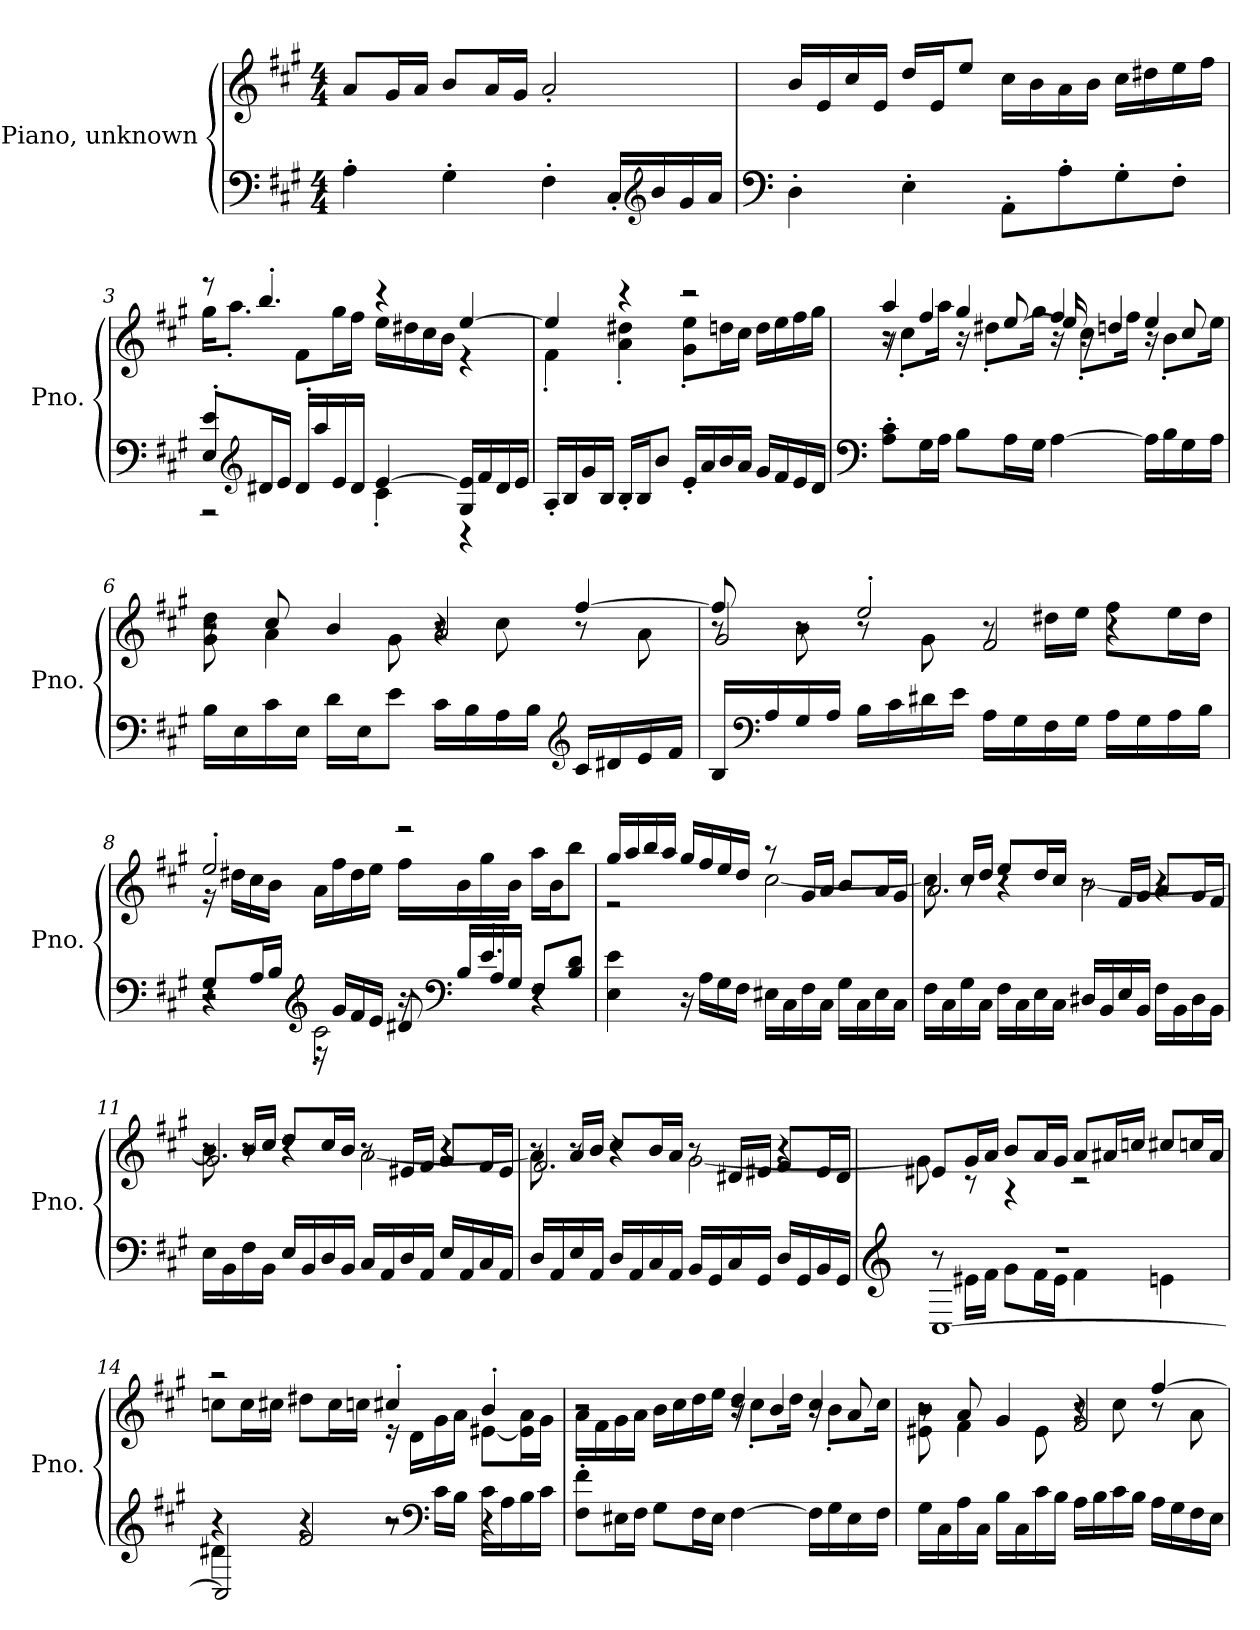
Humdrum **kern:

**kern	**kern
*part1	*part1
*staff2	*staff1
*I"Piano, unknown	*
*I'Pno.	*
*clefF4	*clefG2
*k[f#c#g#]	*k[f#c#g#]
*M4/4	*M4/4
*MM120	*MM120
=1	=1
4A'\	8a/L
.	16g#/L
.	16a/JJ
4G#'\	8b/L
.	16a/L
.	16g#/JJ
4F#'\	2a'/
16C#'/LL	.
*clefG2	*
16b/	.
16g#/	.
16a/JJ	.
=2	=2
*clefF4	*
4D'\	16b/LL
.	16e/
.	16cc#/
.	16e/JJ
4E'\	16dd/LL
.	16e/J
.	8ee/J
8AA'\L	16cc#\LL
.	16b\
8A'\	16a\
.	16b\JJ
8G#'\	16cc#\LL
.	16dd#X\
8F#'\J	16ee\
.	16ff#\JJ
!!LO:LB:g=z
=3	=3
*^	*^
8E/' 8e/'L	2r	8r	16gg#\KL
.	.	.	8.aa'\J
*clefG2	*	*	*
16d#X/L	.	4.bb'/	.
16e/JJ	.	.	.
16d#'/LL	.	.	8f#\L
16aa/	.	.	.
16e/	.	.	16gg#\L
16d#/JJ	.	.	16ff#\JJ
[4e/	4c#'\	4r	16ee\LL
.	.	.	16dd#X\
.	.	.	16cc#\
.	.	.	16b\JJ
16G#/ 16e/]LL	4r	[4ee/	4r
16f#/	.	.	.
16d#/	.	.	.
16e/JJ	.	.	.
*v	*v	*	*
=4	=4	=4
16A'/LL	4ee/]	4f#'\
16B/	.	.
16g#/	.	.
16B/JJ	.	.
16B'/LL	4r	4a\' 4dd#X\'
16B/J	.	.
8b/J	.	.
16e'/LL	2r	8g#\' 8ee\'L
16a/	.	.
16b/	.	16ddn\L
16a/JJ	.	16cc#\JJ
16g#/LL	.	16dd\LL
16f#/	.	16ee\
16e/	.	16ff#\
16d/JJ	.	16gg#\JJ
*	*v	*v
!!LO:LB:g=z
=5	=5
*clefF4	*
*	*^
*	*	*^
8A\' 8c#\'L	4aa/	16r	8r
.	.	8cc#'\L	.
16G#\L	.	.	4ff#/
16A\JJ	.	16aa\Jk	.
8B\L	4gg#/	16r	.
.	.	8dd#X'\L	.
16A\L	.	.	[8ee/
16G#\JJ	.	16gg#\Jk	.
[4A\	4ff#/	16r	16ee/]
.	.	8cc#'\L	16r
.	.	.	4ddn/
.	.	16ff#\Jk	.
16A\LL]	4ee/	16r	.
16B\	.	8b'\L	.
16G#\	.	.	8cc#/
16A\JJ	.	16ee\Jk	.
=6	=6	=6	=6
16B\LL	2r	8g#\ 8dd\	8r
16E\	.	.	.
16c#\	.	4a\	8cc#/
16E\JJ	.	.	.
16d\LL	.	.	4b/
16E\J	.	.	.
8e\J	.	8g#\	.
16c#\LL	4r	8r	2a/
16B\	.	.	.
16A\	.	8cc#\	.
16B\JJ	.	.	.
*clefG2	*	*	*
16c#/LL	[4ff#/	8r	.
16d#X/	.	.	.
16e/	.	8a\	.
16f#/JJ	.	.	.
!!LO:LB:g=z	!!	!!
=7	=7	=7	=7
16B/LL	8ff#/]	8r	2g#/
*clefF4	*	*	*
16A/	.	.	.
16G#/	8r	8b\	.
16A/JJ	.	.	.
16B\LL	2ee'/	8r	.
16c#\	.	.	.
16d#X\	.	8g#\	.
16e\JJ	.	.	.
16A\LL	.	8r	2f#/
16G#\	.	.	.
16F#\	.	16dd#X\LL	.
16G#\JJ	.	16ee\JJ	.
16A\LL	4r	8ff#\L	.
16G#\	.	.	.
16A\	.	16ee\L	.
16B\JJ	.	16dd#\JJ	.
*	*	*v	*v
=8	=8	=8
*^	*	*
*	*^	*	*
2r	4r	8G#/L	2ee'/	16r
.	.	.	.	16dd#X\LL
.	.	16A/L	.	16cc#\
.	.	16B/JJ	.	16b\JJ
*clefG2	*	*	*	*
.	2c#'\	16r	.	16a\LL
.	.	16g#/LL	.	16ff#\
.	.	16f#/	.	16dd#\
.	.	16e/JJ	.	16ee\JJ
8d#X/	.	16r	2r	16ff#\LL
*clefF4	*	*	*	*
.	.	16B/LL	.	16b\
4.e'/	.	16A/	.	16gg#\
.	.	16G#/JJ	.	16b\JJ
.	4r	8F#/L	.	16aa\LL
.	.	.	.	16b\J
.	.	8B/ 8d#/J	.	8bb\J
*v	*v	*v	*	*
!!LO:LB:g=z	!!
=9	=9	=9
4E\ 4e\	16gg#/LL	2r
.	16aa/	.
.	16bb/	.
.	16aa/JJ	.
16r	16gg#/LL	.
16A\LL	16ff#/	.
16G#\	16ee/	.
16F#\JJ	16dd/JJ	.
16E#X\LL	8r	[2cc#\
16C#\	.	.
16F#\	16g#/LL	.
16C#\JJ	16a/JJ	.
16G#\LL	8b/L	.
16C#\	.	.
16E#\	16a/L	.
16C#\JJ	16g#/JJ	.
=10	=10	=10
*	*	*^
16F#\LL	8r	8cc#\]	2.a/
16C#\	.	.	.
16G#\	16cc#/LL	8r	.
16C#\JJ	16dd/JJ	.	.
16F#\LL	8ee/L	4r	.
16C#\	.	.	.
16E\	16dd/L	.	.
16C#\JJ	16cc#/JJ	.	.
16D#X/LL	8r	[2b\	.
16BB/	.	.	.
16E/	16f#/LL	.	.
16BB/JJ	16g#/JJ	.	.
16F#\LL	8a/L	.	4r
16BB\	.	.	.
16D#\	16g#/L	.	.
16BB\JJ	16f#/JJ	.	.
!!LO:LB:g=z	!!	!!
=11	=11	=11	=11
16E\LL	8r	8b\]	2.g#/
16BB\	.	.	.
16F#\	16b/LL	8r	.
16BB\JJ	16cc#/JJ	.	.
16E/LL	8dd/L	4r	.
16BB/	.	.	.
16D/	16cc#/L	.	.
16BB/JJ	16b/JJ	.	.
16C#/LL	8r	[2a\	.
16AA/	.	.	.
16D/	16e#X/LL	.	.
16AA/JJ	16f#/JJ	.	.
16E/LL	8g#/L	.	4r
16AA/	.	.	.
16C#/	16f#/L	.	.
16AA/JJ	16e#/JJ	.	.
=12	=12	=12	=12
16D/LL	8r	8a\]	2.f#/
16AA/	.	.	.
16E/	16a/LL	8r	.
16AA/JJ	16b/JJ	.	.
16D/LL	8cc#/L	4r	.
16AA/	.	.	.
16C#/	16b/L	.	.
16AA/JJ	16a/JJ	.	.
16BB/LL	8r	[2g#\	.
16GG#/	.	.	.
16C#/	16d#X/LL	.	.
16GG#/JJ	16e#X/JJ	.	.
16D/LL	8f#/L	.	4r
16GG#/	.	.	.
16BB/	16e#/L	.	.
16GG#/JJ	16d#/JJ	.	.
*	*v	*v	*v
!!LO:PB:g=z
=13	=13
*clefG2	*
*^	*^
*	*^	*	*
1r	8r	[1C#	8e#X/L	8g#\]
.	16e#X\LL	.	16g#/L	8r
.	16f#\JJ	.	16a/JJ	.
.	8g#\L	.	8b/L	4r
.	16f#\L	.	16a/L	.
.	16e#\JJ	.	16g#/JJ	.
.	4f#\	.	8a/L	2r
.	.	.	16a#X/L	.
.	.	.	16ccn/JJ	.
.	4en\	.	8cc#X/L	.
.	.	.	16ccn/L	.
.	.	.	16a#/JJ	.
=14	=14	=14	=14	=14
4r	4d#X\	2C#/]	2r	8ccn\L
.	.	.	.	16cc\L
.	.	.	.	16cc#X\JJ
2f#/	4r	.	.	8dd#X\L
.	.	.	.	16cc#\L
.	.	.	.	16ccn\JJ
.	8r	2r	4cc#X'/	16r
.	.	.	.	16d\LL
*clefF4	*	*	*	*
.	16c#\LL	.	.	16g#\
.	16B\JJ	.	.	16a\JJ
4r	16c#\LL	.	4b'/	[8e#X\L
.	16A\	.	.	.
.	16B\	.	.	16e#\] 16a\L
.	16c#\JJ	.	.	16g#\JJ
*v	*v	*v	*	*
!!LO:LB:g=z
=15	=15	=15
*	*	*^
8F#\' 8f#\'L	2r	16a\LL	2r
.	.	16f#\	.
16E#X\L	.	16g#\	.
16F#\JJ	.	16a\JJ	.
8G#\L	.	16b\LL	.
.	.	16cc#\	.
16F#\L	.	16dd\	.
16E#\JJ	.	16ee\JJ	.
[4F#\	4dd/	16r	8r
.	.	8cc#'\L	.
.	.	.	4b/
.	.	16dd\Jk	.
16F#\LL]	4cc#/	16r	.
16G#\	.	8b'\L	.
16E#\	.	.	8a/
16F#\JJ	.	16cc#\Jk	.
=16	=16	=16	=16
16G#\LL	2r	8e#X\ 8b\	8r
16C#\	.	.	.
16A\	.	4f#\	8a/
16C#\JJ	.	.	.
16B\LL	.	.	4g#/
16C#\	.	.	.
16c#\	.	8e#\	.
16B\JJ	.	.	.
16A\LL	4r	8r	2f#/
16B\	.	.	.
16c#\	.	8cc#\	.
16B\JJ	.	.	.
16A\LL	[4ff#/	8r	.
16G#\	.	.	.
16F#\	.	8a\	.
16E\JJ	.	.	.
*	*v	*v	*v
=	=
*-	*-
